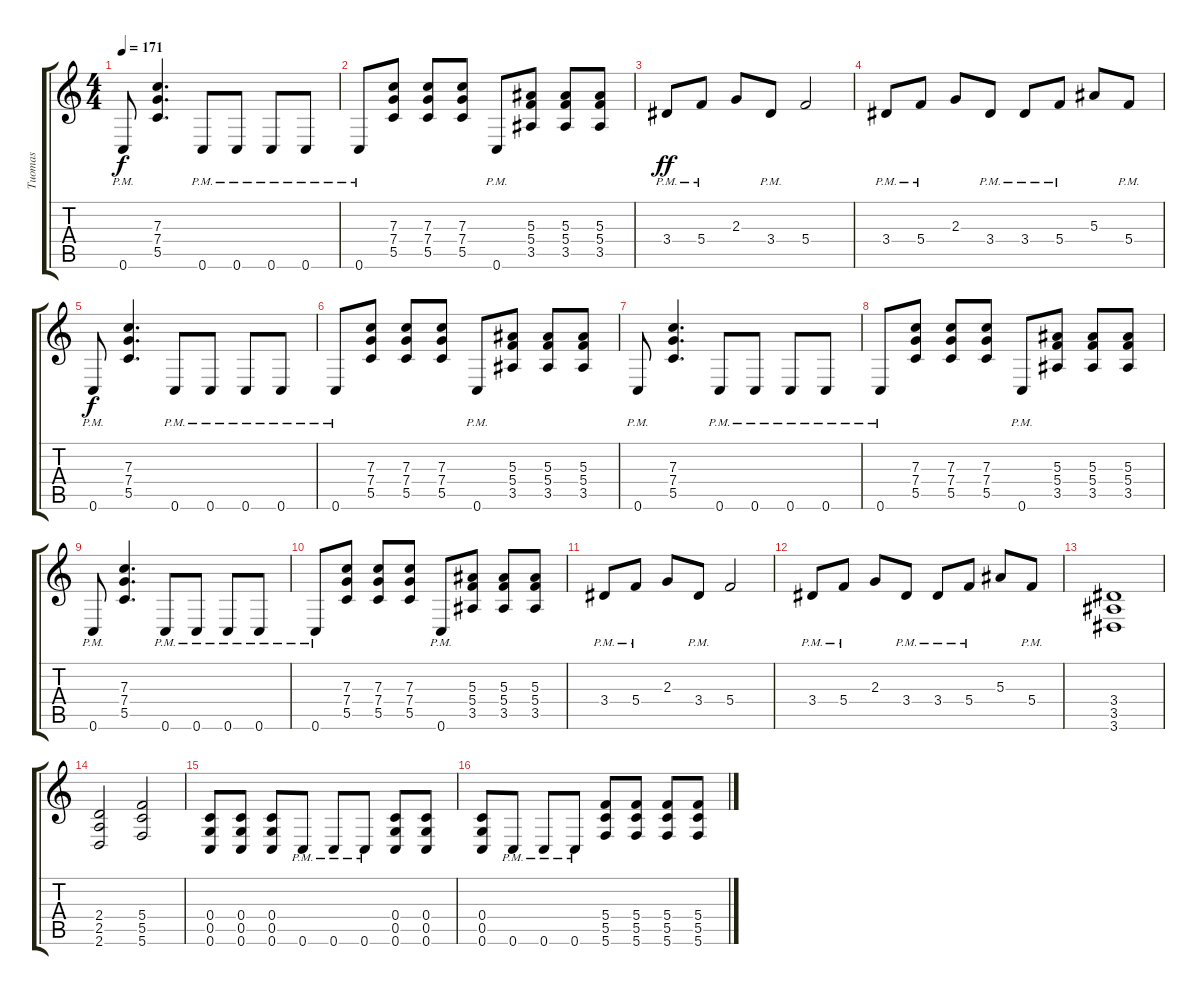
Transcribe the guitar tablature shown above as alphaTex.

\track ("Tuomas" "Tuomas") {instrument distortionguitar}
\staff {score tabs}
\tuning (D4 A3 F3 C3 G2 C2) {hide}
\ts (4 4)
\tempo 171
\clef g2
\ks c
0.6{pm}.8{dy f} (7.3 7.4 5.5).4{d} 0.6{pm}.8 0.6{pm}.8 0.6{pm}.8 0.6{pm}.8 |
0.6{pm}.8 (7.3 7.4 5.5).8 (7.3 7.4 5.5).8 (7.3 7.4 5.5).8 0.6{pm}.8 (5.3 5.4 3.5).8 (5.3 5.4 3.5).8 (5.3 5.4 3.5).8 |
3.4{pm}.8{dy ff} 5.4{pm}.8 2.3.8 3.4{pm}.8 5.4.2 |
3.4{pm}.8 5.4{pm}.8 2.3.8 3.4{pm}.8 3.4{pm}.8 5.4{pm}.8 5.3.8 5.4{pm}.8 |
0.6{pm}.8{dy f} (7.3 7.4 5.5).4{d} 0.6{pm}.8 0.6{pm}.8 0.6{pm}.8 0.6{pm}.8 |
0.6{pm}.8 (7.3 7.4 5.5).8 (7.3 7.4 5.5).8 (7.3 7.4 5.5).8 0.6{pm}.8 (5.3 5.4 3.5).8 (5.3 5.4 3.5).8 (5.3 5.4 3.5).8 |
0.6{pm}.8 (7.3 7.4 5.5).4{d} 0.6{pm}.8 0.6{pm}.8 0.6{pm}.8 0.6{pm}.8 |
0.6{pm}.8 (7.3 7.4 5.5).8 (7.3 7.4 5.5).8 (7.3 7.4 5.5).8 0.6{pm}.8 (5.3 5.4 3.5).8 (5.3 5.4 3.5).8 (5.3 5.4 3.5).8 |
0.6{pm}.8 (7.3 7.4 5.5).4{d} 0.6{pm}.8 0.6{pm}.8 0.6{pm}.8 0.6{pm}.8 |
0.6{pm}.8 (7.3 7.4 5.5).8 (7.3 7.4 5.5).8 (7.3 7.4 5.5).8 0.6{pm}.8 (5.3 5.4 3.5).8 (5.3 5.4 3.5).8 (5.3 5.4 3.5).8 |
3.4{pm}.8 5.4{pm}.8 2.3.8 3.4{pm}.8 5.4.2 |
3.4{pm}.8 5.4{pm}.8 2.3.8 3.4{pm}.8 3.4{pm}.8 5.4{pm}.8 5.3.8 5.4{pm}.8 |
(3.4 3.5 3.6).1 |
(2.4 2.5 2.6).2 (5.4 5.5 5.6).2 |
(0.4 0.5 0.6).8 (0.4 0.5 0.6).8 (0.4 0.5 0.6).8 0.6{pm}.8 0.6{pm}.8 0.6{pm}.8 (0.4 0.5 0.6).8 (0.4 0.5 0.6).8 |
(0.4 0.5 0.6).8 0.6{pm}.8 0.6{pm}.8 0.6{pm}.8 (5.4 5.5 5.6).8 (5.4 5.5 5.6).8 (5.4 5.5 5.6).8 (5.4 5.5 5.6).8
